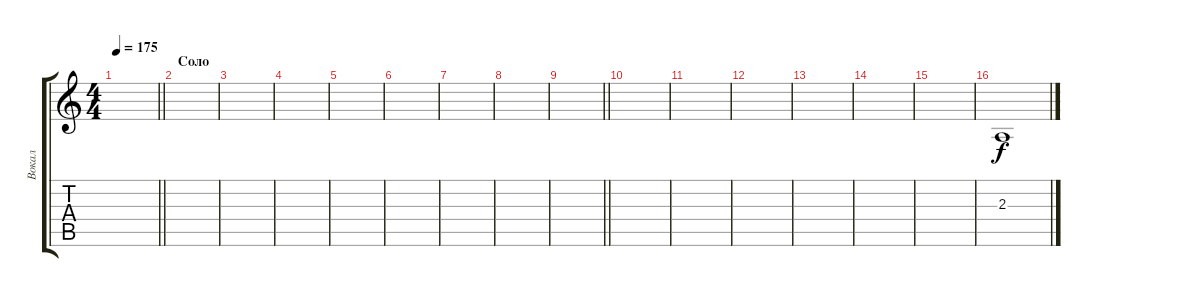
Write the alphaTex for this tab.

\track ("Вокал" "Вокал") {instrument tenorsax}
\staff {score tabs}
\tuning (E4 B3 G3 D3 A2 E2) {hide}
\ts (4 4)
\tempo 175
\clef g2
\barLineRight lightlight
\ks c
|
\section ("" "Соло")
|
|
|
|
|
|
|
\barLineRight lightlight
|
\section ("" "")
|
|
|
|
|
|
2.3.1
